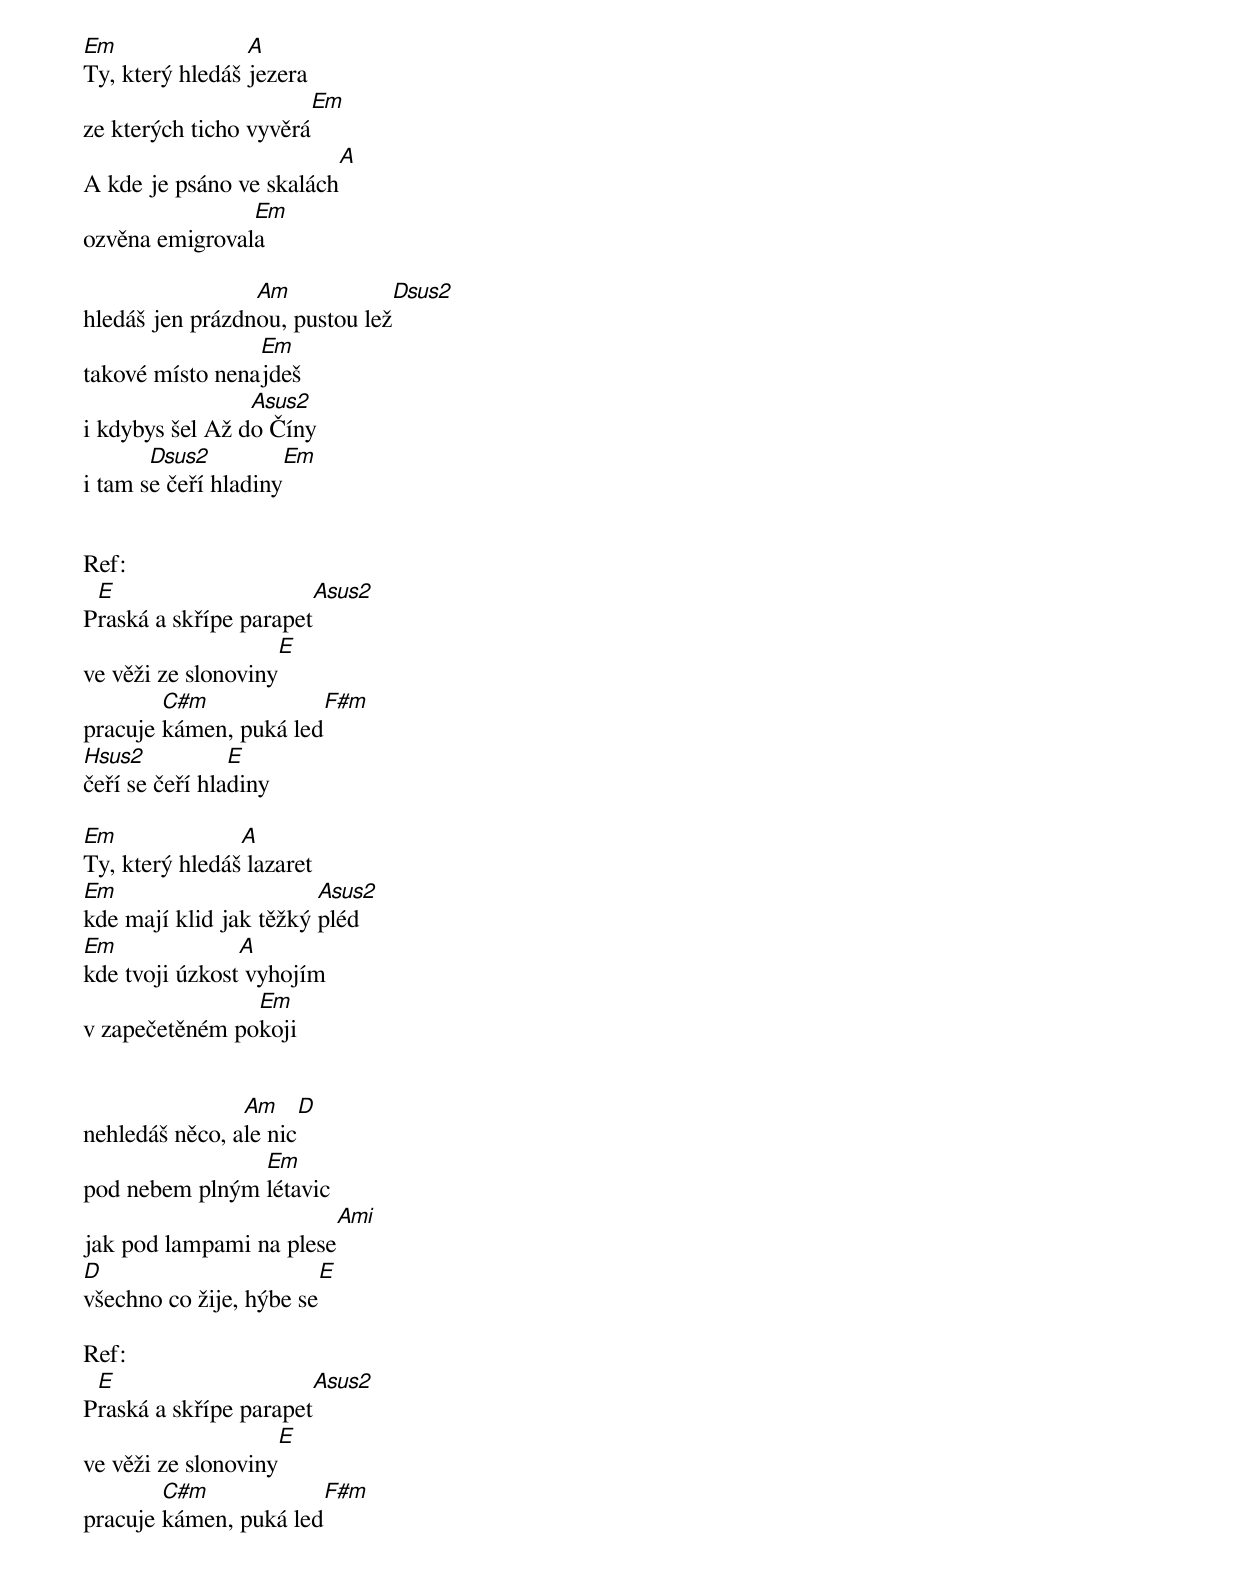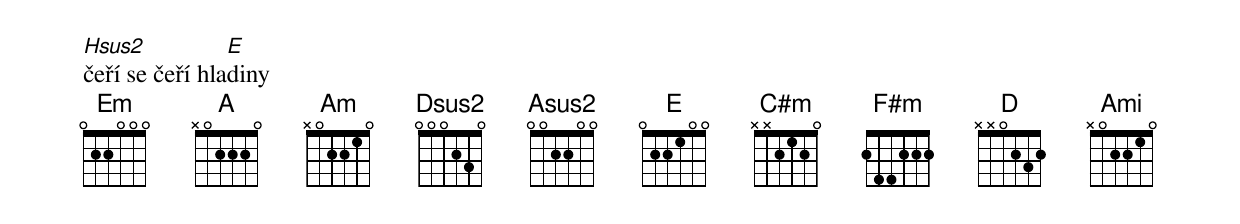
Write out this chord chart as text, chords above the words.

Em		 A
Ty, který hledáš jezera
			Em
ze kterých ticho vyvěrá
			 A
A kde je psáno ve skalách
		Em
ozvěna emigrovala

		 Am		Dsus2
hledáš jen prázdnou, pustou lež
		 Em
takové místo nenajdeš
		 Asus2
i kdybys šel Až do Číny
       Dsus2				 Em
i tam se čeří hladiny


Ref:
 E			 Asus2
Praská a skřípe parapet
			E
ve věži ze slonoviny
	C#m		F#m
pracuje kámen, puká led
Hsus2		E
čeří se čeří hladiny

Em 		A
Ty, který hledáš lazaret
Em			Asus2
kde mají klid jak těžký pléd
Em   		A
kde tvoji úzkost vyhojím
		Em
v zapečetěném pokoji


		Am	D
nehledáš něco, ale nic
		Em
pod nebem plným létavic
 			Ami
jak pod lampami na plese
D			E
všechno co žije, hýbe se

Ref:
 E			 Asus2
Praská a skřípe parapet
			E
ve věži ze slonoviny
	C#m		F#m
pracuje kámen, puká led
Hsus2		E
čeří se čeří hladiny
